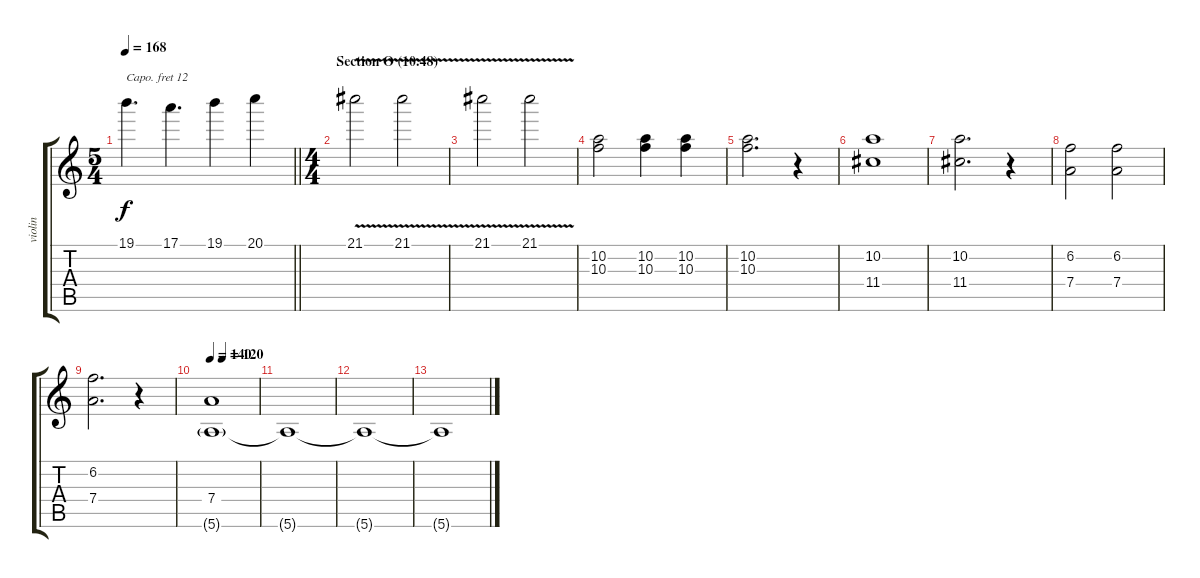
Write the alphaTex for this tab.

\track ("violin" "violin") {instrument violin}
\staff {score tabs}
\capo 12
\tuning (E4 B3 G3 D3 A2 E2) {hide}
\ts (5 4)
\tempo 168
\clef g2
\barLineRight lightlight
\ks c
19.1.4{d dy f} 17.1.4{d} 19.1.4 20.1.4 |
\ts (4 4)
\section ("" "Section O (10.48)")
21.1{v}.2 21.1{v}.2 |
21.1{v}.2 21.1{v}.2 |
(10.2 10.3).2 (10.2 10.3).4 (10.2 10.3).4 |
(10.2 10.3).2{d} r.4 |
(10.2 11.4).1 |
(10.2 11.4).2{d} r.4 |
(6.2 7.4).2 (6.2 7.4).2 |
(6.2 7.4).2{d} r.4 |
\tempo 140
\tempo (120 0.25)
(7.4 5.6{g}).1 |
5.6{t}.1 |
5.6{t}.1 |
5.6{t}.1
